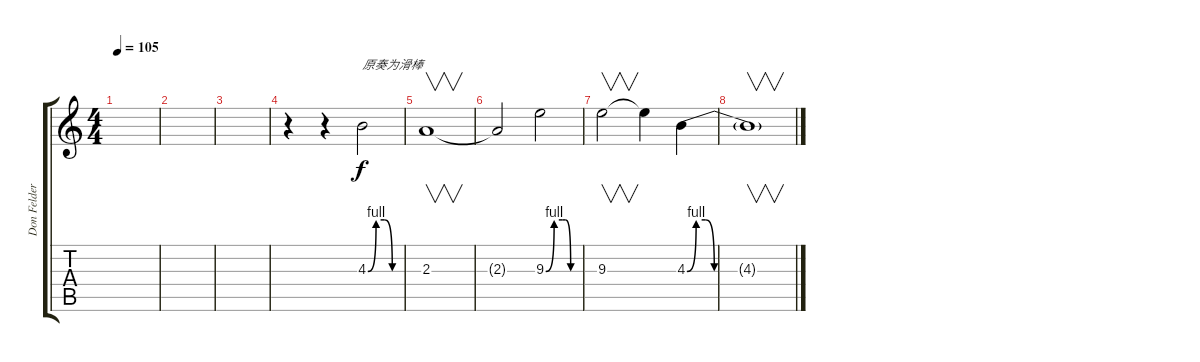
\track ("Don Felder" "Don Felder") {instrument overdrivenguitar}
\staff {score tabs}
\tuning (E4 B3 G3 D3 A2 E2) {hide}
\ts (4 4)
\tempo 105
\clef g2
\ks c
|
|
|
r.4 r.4 4.3{be (custom 0 0 15 4 30 4 45 0 60 0)}.2{txt "原奏为滑棒"} |
2.3.1{v} |
2.3{t}.2 9.3{be (custom 0 0 15 4 30 4 35 4 45 0 60 0)}.2 |
9.3.2{v} 9.3{t}.4 4.3{be (custom 0 0 5 4 10 4 15 0 20 0 60 0)}.4 |
4.3{t}.1{v}
